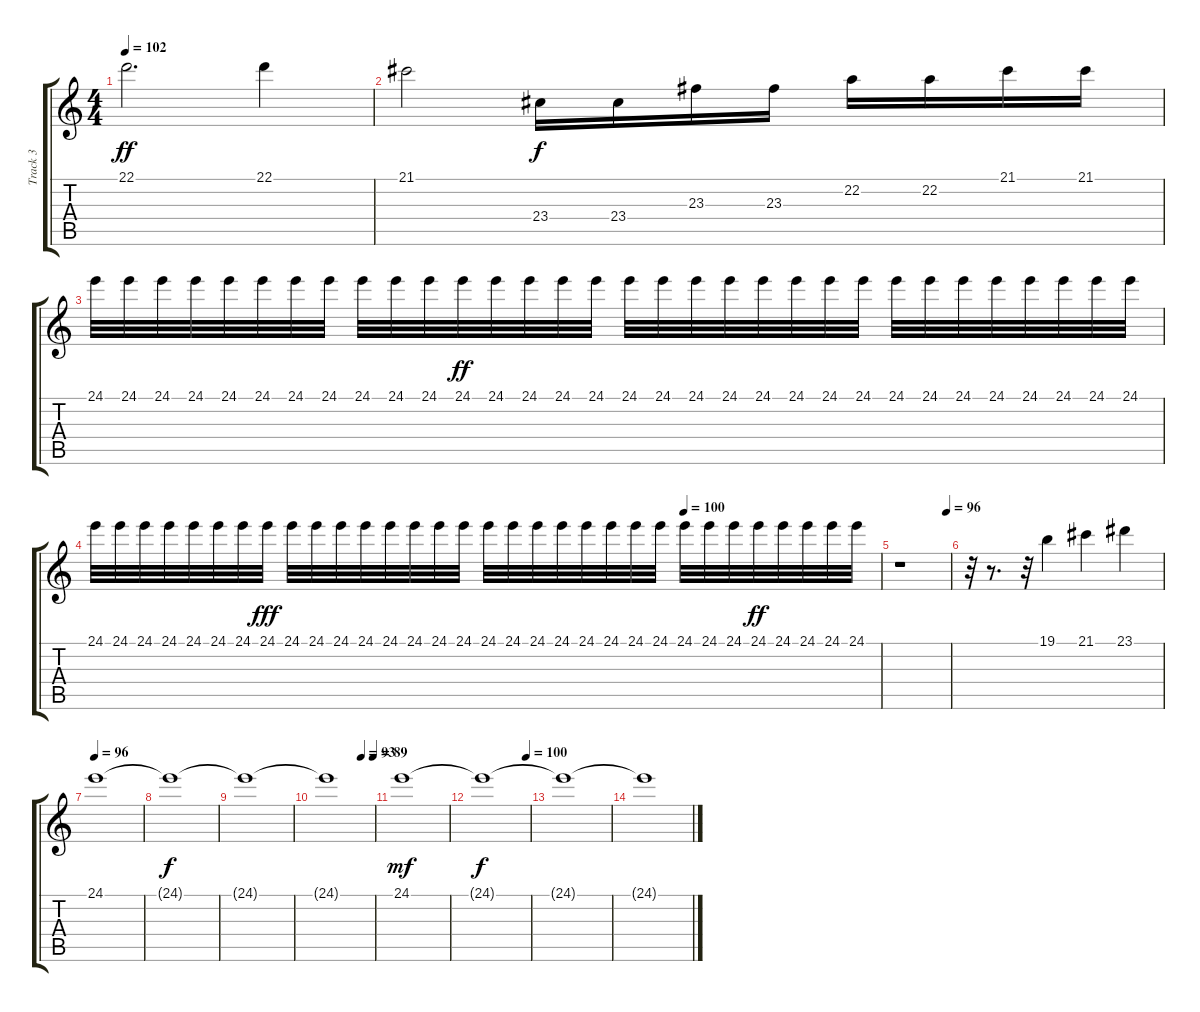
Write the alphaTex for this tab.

\track ("Track 3" "Track 3") {instrument stringensemble2}
\staff {score tabs}
\tuning (E4 B3 G3 D3 A2 E2) {hide}
\ts (4 4)
\tempo 102
\clef g2
\ks c
22.1.2{d dy ff} 22.1.4 |
21.1.2 23.4.16{dy f} 23.4.16 23.3.16 23.3.16 22.2.16 22.2.16 21.1.16 21.1.16 |
24.1.32 24.1.32 24.1.32 24.1.32 24.1.32 24.1.32 24.1.32 24.1.32 24.1.32 24.1.32 24.1.32 24.1.32{dy ff} 24.1.32 24.1.32 24.1.32 24.1.32 24.1.32 24.1.32 24.1.32 24.1.32 24.1.32 24.1.32 24.1.32 24.1.32 24.1.32 24.1.32 24.1.32 24.1.32 24.1.32 24.1.32 24.1.32 24.1.32 |
\tempo (100 0.75)
24.1.32 24.1.32 24.1.32 24.1.32 24.1.32 24.1.32 24.1.32 24.1.32{dy fff} 24.1.32 24.1.32 24.1.32 24.1.32 24.1.32 24.1.32 24.1.32 24.1.32 24.1.32 24.1.32 24.1.32 24.1.32 24.1.32 24.1.32 24.1.32 24.1.32 24.1.32 24.1.32 24.1.32 24.1.32{dy ff} 24.1.32 24.1.32 24.1.32 24.1.32 |
\tempo (96 0.9375)
r.1 |
r.32 r.8{d} r.32 19.1.4 21.1.4 23.1.4 |
\tempo 96
24.1.1{instrument tremolostrings} |
24.1{t}.1{dy f} |
24.1{t}.1 |
\tempo (93 0.7395833333333334)
\tempo (89 0.9895833333333334)
24.1{t}.1 |
24.1.1{dy mf instrument stringensemble1} |
\tempo (100 0.9375)
24.1{t}.1{dy f} |
24.1{t}.1 |
24.1{t}.1
